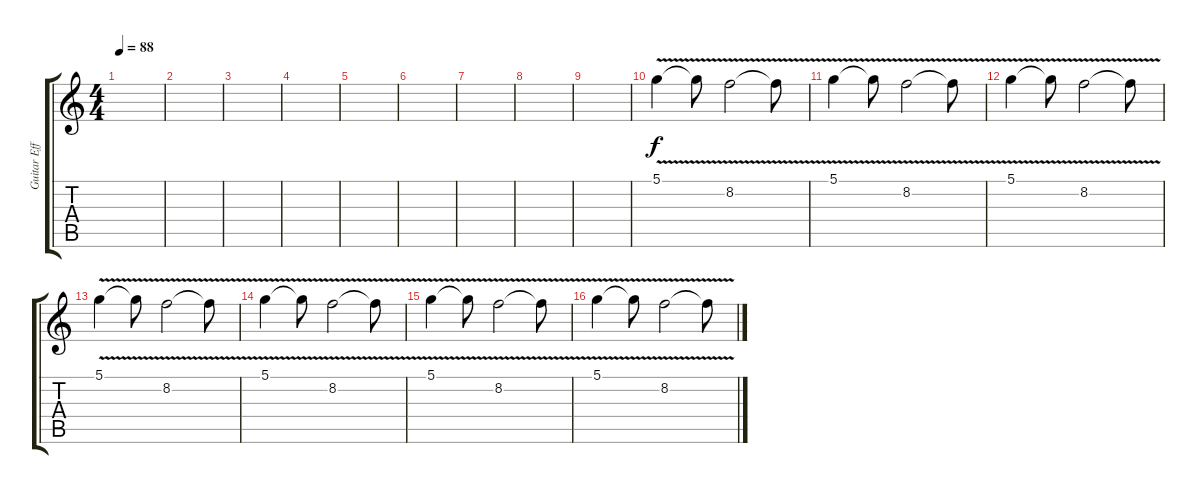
\track ("Guitar Effect (Ryan)" "Guitar Eff") {instrument electricguitarjazz}
\staff {score tabs}
\tuning (D4 A3 F3 C3 G2 C2) {hide}
\ts (4 4)
\tempo 88
\clef g2
\ks c
|
|
|
|
|
|
|
|
|
5.1{v}.4 5.1{t}.8 8.2{v}.2 8.2{t}.8 |
5.1{v}.4 5.1{t}.8 8.2{v}.2 8.2{t}.8 |
5.1{v}.4 5.1{t}.8 8.2{v}.2 8.2{t}.8 |
5.1{v}.4 5.1{t}.8 8.2{v}.2 8.2{t}.8 |
5.1{v}.4 5.1{t}.8 8.2{v}.2 8.2{t}.8 |
5.1{v}.4 5.1{t}.8 8.2{v}.2 8.2{t}.8 |
5.1{v}.4 5.1{t}.8 8.2{v}.2 8.2{t}.8
